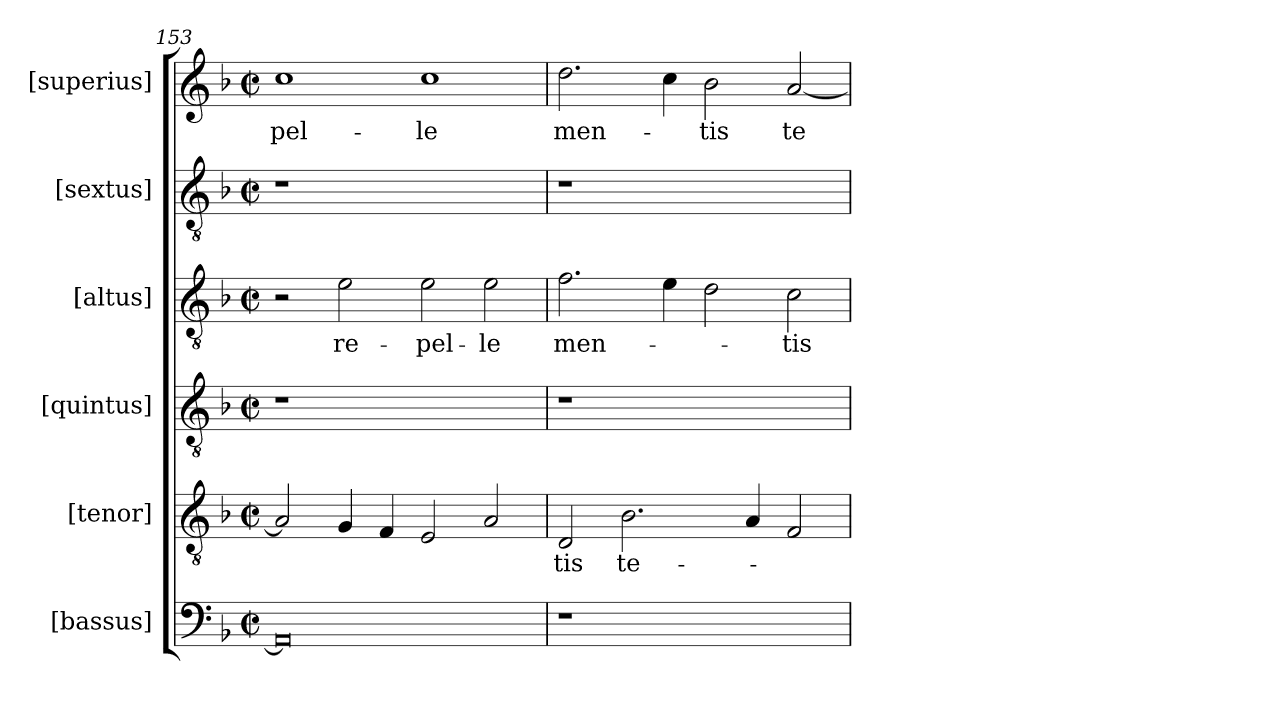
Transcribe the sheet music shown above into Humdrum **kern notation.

**kern	**kern	**text	**kern	**kern	**text	**kern	**kern	**text
*part6	*part5	*part5	*part4	*part3	*part3	*part2	*part1	*part1
*staff6	*staff5	*staff5	*staff4	*staff3	*staff3	*staff2	*staff1	*staff1
*I"[bassus]	*I"[tenor]	*	*I"[quintus]	*I"[altus]	*	*I"[sextus]	*I"[superius]	*
*I'[bassus]	*I'[tenor]	*	*I'[quintus]	*I'[altus]	*	*I'[sextus]	*I'[superius]	*
*clefF4	*clefGv2	*	*clefGv2	*clefGv2	*	*clefGv2	*clefG2	*
*k[b-]	*k[b-]	*	*k[b-]	*k[b-]	*	*k[b-]	*k[b-]	*
*F:	*F:	*	*F:	*F:	*	*F:	*F:	*
*M2/2	*M2/2	*	*M2/2	*M2/2	*	*M2/2	*M2/2	*
*met(c|)	*met(c|)	*	*met(c|)	*met(c|)	*	*met(c|)	*met(c|)	*
=153	=153	=153	=153	=153	=153	=153	=153	=153
!	!	!	!	!	!	!	!	!LO:LY:b:cj
0AA]	2A/]	.	1r	2r	.	1r	1cc	-pel-
!	!	!	!	!	!LO:LY:b:cj	!	!	!
.	4G/	.	.	2e\	re-	.	.	.
.	4F/	.	.	.	.	.	.	.
!	!	!	!	!	!LO:LY:b:cj	!	!	!LO:LY:b:cj
.	2E/	.	1ryy	2e\	-pel-	1ryy	1cc	-le
!	!	!	!	!	!LO:LY:b:cj	!	!	!
.	2A/	.	.	2e\	-le	.	.	.
=154	=154	=154	=154	=154	=154	=154	=154	=154
!	!	!LO:LY:b:cj	!	!	!LO:LY:b	!	!	!LO:LY:b
1r	2D/	-tis	1r	2.f\	men-	1r	2.dd\	men-
!	!	!LO:LY:b:cj	!	!	!	!	!	!
.	2.B-\	te-	.	.	.	.	.	.
.	.	.	.	4e\	.	.	4cc\	.
!	!	!	!	!	!	!	!	!LO:LY:b:cj
1ryy	.	.	1ryy	2d\	.	1ryy	2b-\	-tis
.	4A/	.	.	.	.	.	.	.
!	!	!	!	!	!LO:LY:b:cj	!	!	!LO:LY:b:cj
.	2F/	.	.	2c\	-tis	.	[<2a/	te-
=	=	=	=	=	=	=	=	=
*-	*-	*-	*-	*-	*-	*-	*-	*-
